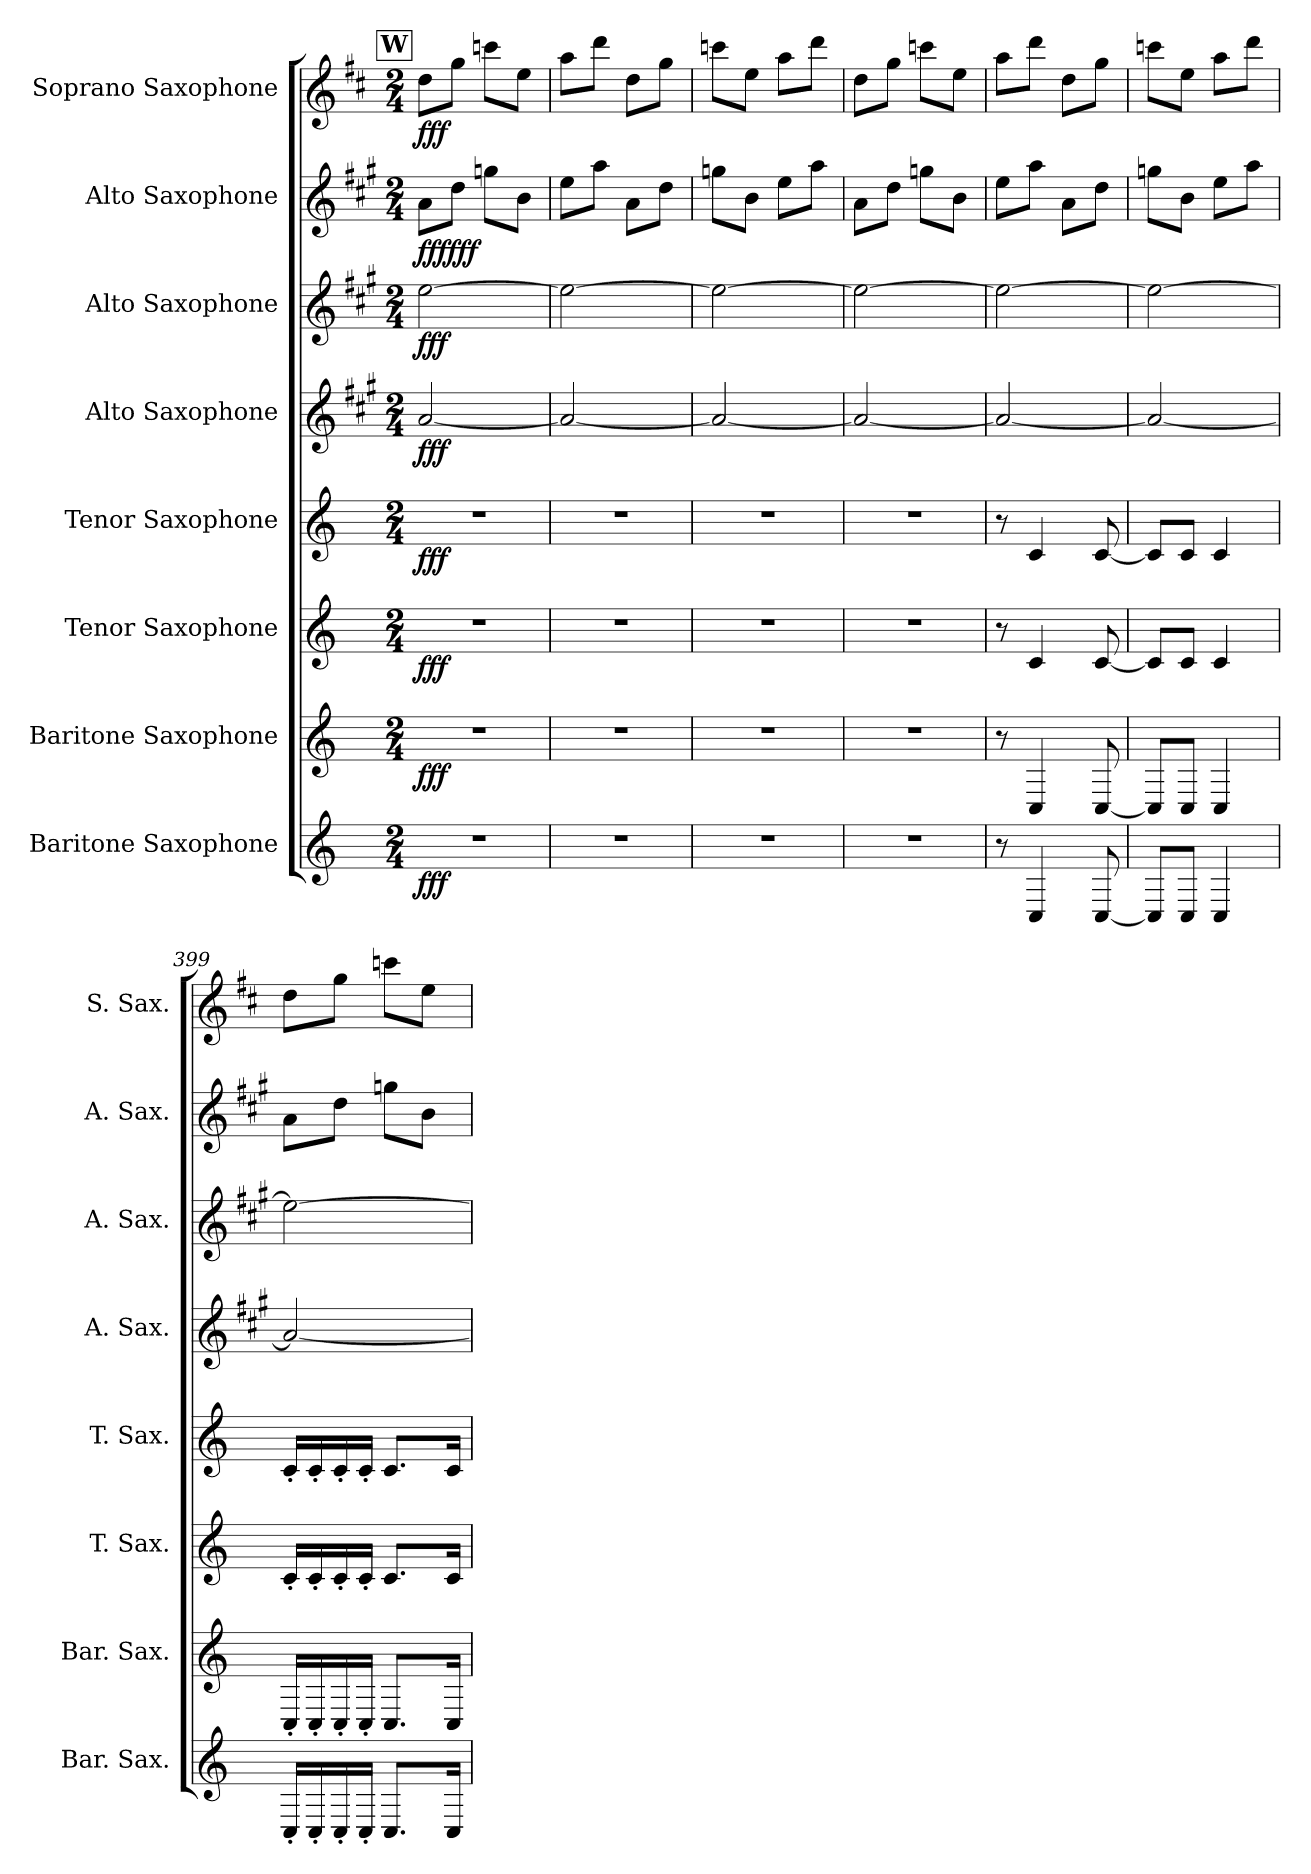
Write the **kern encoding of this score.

**kern	**dynam	**kern	**dynam	**kern	**dynam	**kern	**dynam	**kern	**dynam	**kern	**dynam	**kern	**dynam	**kern	**dynam
*part8	*part8	*part7	*part7	*part6	*part6	*part5	*part5	*part4	*part4	*part3	*part3	*part2	*part2	*part1	*part1
*staff8	*staff8	*staff7	*staff7	*staff6	*staff6	*staff5	*staff5	*staff4	*staff4	*staff3	*staff3	*staff2	*staff2	*staff1	*staff1
*I"Baritone Saxophone	*	*I"Baritone Saxophone	*	*I"Tenor Saxophone	*	*I"Tenor Saxophone	*	*I"Alto Saxophone	*	*I"Alto Saxophone	*	*I"Alto Saxophone	*	*I"Soprano Saxophone	*
*I'Bar. Sax.	*	*I'Bar. Sax.	*	*I'T. Sax.	*	*I'T. Sax.	*	*I'A. Sax.	*	*I'A. Sax.	*	*I'A. Sax.	*	*I'S. Sax.	*
*clefG2	*	*clefG2	*	*clefG2	*	*clefG2	*	*clefG2	*	*clefG2	*	*clefG2	*	*clefG2	*
*ITrd12c21	*	*ITrd12c21	*	*ITrd8c14	*	*ITrd8c14	*	*ITrd5c9	*	*ITrd5c9	*	*ITrd5c9	*	*ITrd1c2	*
*k[]	*	*k[]	*	*k[]	*	*k[]	*	*k[]	*	*k[]	*	*k[]	*	*k[]	*
*M2/4	*	*M2/4	*	*M2/4	*	*M2/4	*	*M2/4	*	*M2/4	*	*M2/4	*	*M2/4	*
*MM160	*	*MM160	*	*MM160	*	*MM160	*	*MM160	*	*MM160	*	*MM160	*	*MM160	*
!!LO:REH:place=s1:a:B:fs=14:t=W
=393	=393	=393	=393	=393	=393	=393	=393	=393	=393	=393	=393	=393	=393	=393	=393
!	!LO:DY:b	!	!LO:DY:b	!	!LO:DY:b	!	!LO:DY:b	!	!LO:DY:b	!	!LO:DY:b	!	!LO:DY:b	!	!
!	!	!	!	!	!	!	!	!	!	!	!	!	!LO:DY:n=1:b	!	!LO:DY:b
2r	fff	2r	fff	2r	fff	2r	fff	[2c/	fff	[2g\	fff	8c\L	fff fff	8cc\L	fff
.	.	.	.	.	.	.	.	.	.	.	.	8f\J	.	8ff\J	.
.	.	.	.	.	.	.	.	.	.	.	.	8b-X\L	.	8bb-X\L	.
.	.	.	.	.	.	.	.	.	.	.	.	8d\J	.	8dd\J	.
=394	=394	=394	=394	=394	=394	=394	=394	=394	=394	=394	=394	=394	=394	=394	=394
2r	.	2r	.	2r	.	2r	.	2c/_	.	2g\_	.	8g\L	.	8gg\L	.
.	.	.	.	.	.	.	.	.	.	.	.	8cc\J	.	8ccc\J	.
.	.	.	.	.	.	.	.	.	.	.	.	8c\L	.	8cc\L	.
.	.	.	.	.	.	.	.	.	.	.	.	8f\J	.	8ff\J	.
!!LO:PB:g=z
=395	=395	=395	=395	=395	=395	=395	=395	=395	=395	=395	=395	=395	=395	=395	=395
2r	.	2r	.	2r	.	2r	.	2c/_	.	2g\_	.	8b-X\L	.	8bb-X\L	.
.	.	.	.	.	.	.	.	.	.	.	.	8d\J	.	8dd\J	.
.	.	.	.	.	.	.	.	.	.	.	.	8g\L	.	8gg\L	.
.	.	.	.	.	.	.	.	.	.	.	.	8cc\J	.	8ccc\J	.
=396	=396	=396	=396	=396	=396	=396	=396	=396	=396	=396	=396	=396	=396	=396	=396
2r	.	2r	.	2r	.	2r	.	2c/_	.	2g\_	.	8c\L	.	8cc\L	.
.	.	.	.	.	.	.	.	.	.	.	.	8f\J	.	8ff\J	.
.	.	.	.	.	.	.	.	.	.	.	.	8b-X\L	.	8bb-X\L	.
.	.	.	.	.	.	.	.	.	.	.	.	8d\J	.	8dd\J	.
=397	=397	=397	=397	=397	=397	=397	=397	=397	=397	=397	=397	=397	=397	=397	=397
8r	.	8r	.	8r	.	8r	.	2c/_	.	2g\_	.	8g\L	.	8gg\L	.
4CC/	.	4CC/	.	4C/	.	4C/	.	.	.	.	.	8cc\J	.	8ccc\J	.
.	.	.	.	.	.	.	.	.	.	.	.	8c\L	.	8cc\L	.
[8CC/	.	[8CC/	.	[8C/	.	[8C/	.	.	.	.	.	8f\J	.	8ff\J	.
=398	=398	=398	=398	=398	=398	=398	=398	=398	=398	=398	=398	=398	=398	=398	=398
8CC/L]	.	8CC/L]	.	8C/L]	.	8C/L]	.	2c/_	.	2g\_	.	8b-X\L	.	8bb-X\L	.
8CC/J	.	8CC/J	.	8C/J	.	8C/J	.	.	.	.	.	8d\J	.	8dd\J	.
4CC/	.	4CC/	.	4C/	.	4C/	.	.	.	.	.	8g\L	.	8gg\L	.
.	.	.	.	.	.	.	.	.	.	.	.	8cc\J	.	8ccc\J	.
=399	=399	=399	=399	=399	=399	=399	=399	=399	=399	=399	=399	=399	=399	=399	=399
16CC'/LL	.	16CC'/LL	.	16C'/LL	.	16C'/LL	.	2c/_	.	2g\_	.	8c\L	.	8cc\L	.
16CC'/	.	16CC'/	.	16C'/	.	16C'/	.	.	.	.	.	.	.	.	.
16CC'/	.	16CC'/	.	16C'/	.	16C'/	.	.	.	.	.	8f\J	.	8ff\J	.
16CC'/JJ	.	16CC'/JJ	.	16C'/JJ	.	16C'/JJ	.	.	.	.	.	.	.	.	.
8.CC/L	.	8.CC/L	.	8.C/L	.	8.C/L	.	.	.	.	.	8b-X\L	.	8bb-X\L	.
.	.	.	.	.	.	.	.	.	.	.	.	8d\J	.	8dd\J	.
16CC/Jk	.	16CC/Jk	.	16C/Jk	.	16C/Jk	.	.	.	.	.	.	.	.	.
=	=	=	=	=	=	=	=	=	=	=	=	=	=	=	=
*-	*-	*-	*-	*-	*-	*-	*-	*-	*-	*-	*-	*-	*-	*-	*-
